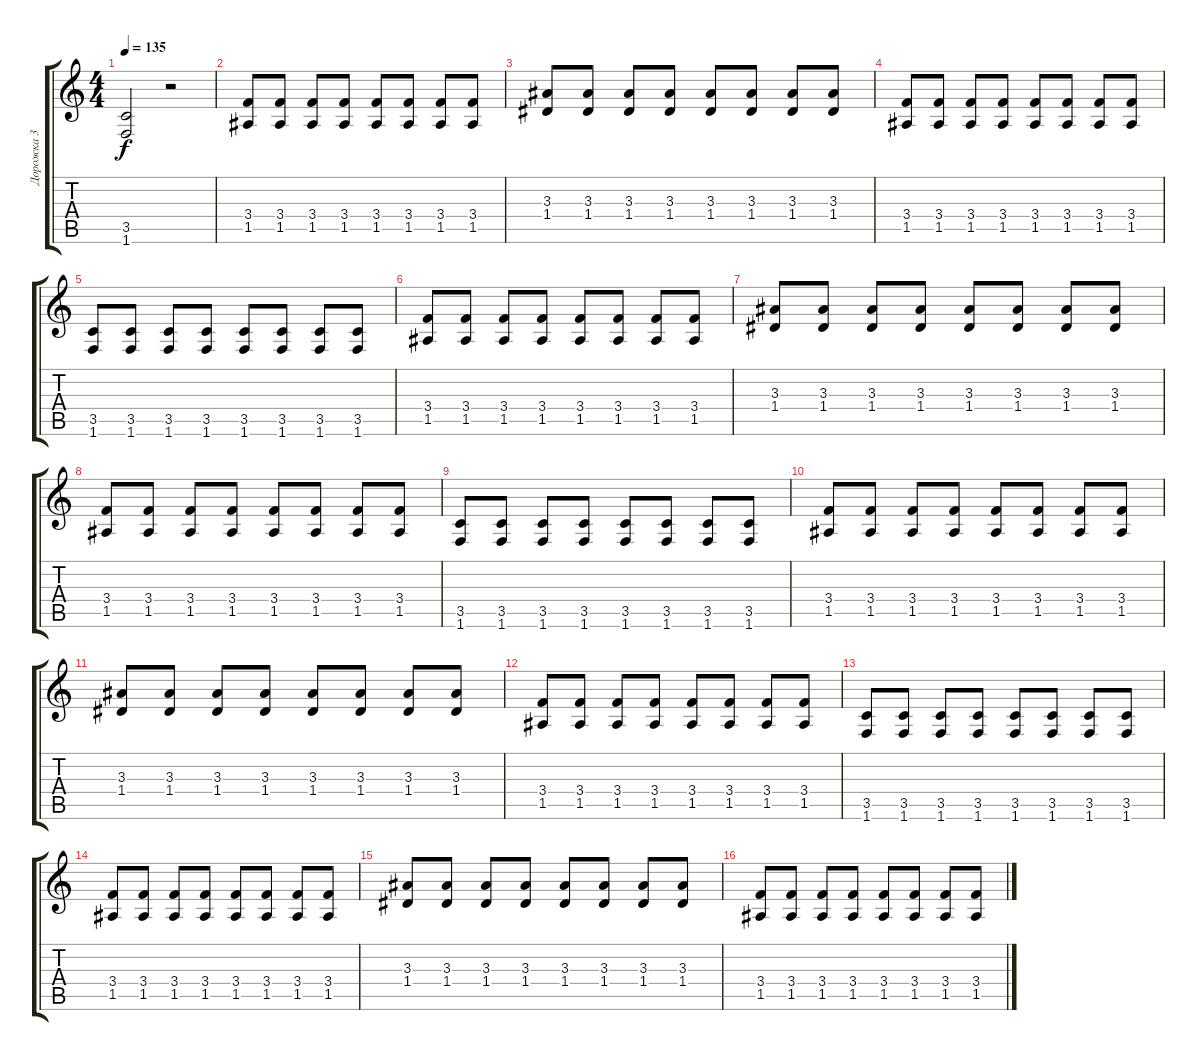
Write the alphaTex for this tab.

\track ("Дорожка 3" "Дорожка 3") {instrument distortionguitar}
\staff {score tabs}
\tuning (E4 B3 G3 D3 A2 E2) {hide}
\ts (4 4)
\tempo 135
\clef g2
\ks c
(3.5 1.6).2{dy f} r.2 |
(3.4 1.5).8 (3.4 1.5).8 (3.4 1.5).8 (3.4 1.5).8 (3.4 1.5).8 (3.4 1.5).8 (3.4 1.5).8 (3.4 1.5).8 |
(3.3 1.4).8 (3.3 1.4).8 (3.3 1.4).8 (3.3 1.4).8 (3.3 1.4).8 (3.3 1.4).8 (3.3 1.4).8 (3.3 1.4).8 |
(3.4 1.5).8 (3.4 1.5).8 (3.4 1.5).8 (3.4 1.5).8 (3.4 1.5).8 (3.4 1.5).8 (3.4 1.5).8 (3.4 1.5).8 |
(3.5 1.6).8 (3.5 1.6).8 (3.5 1.6).8 (3.5 1.6).8 (3.5 1.6).8 (3.5 1.6).8 (3.5 1.6).8 (3.5 1.6).8 |
(3.4 1.5).8 (3.4 1.5).8 (3.4 1.5).8 (3.4 1.5).8 (3.4 1.5).8 (3.4 1.5).8 (3.4 1.5).8 (3.4 1.5).8 |
(3.3 1.4).8 (3.3 1.4).8 (3.3 1.4).8 (3.3 1.4).8 (3.3 1.4).8 (3.3 1.4).8 (3.3 1.4).8 (3.3 1.4).8 |
(3.4 1.5).8 (3.4 1.5).8 (3.4 1.5).8 (3.4 1.5).8 (3.4 1.5).8 (3.4 1.5).8 (3.4 1.5).8 (3.4 1.5).8 |
(3.5 1.6).8 (3.5 1.6).8 (3.5 1.6).8 (3.5 1.6).8 (3.5 1.6).8 (3.5 1.6).8 (3.5 1.6).8 (3.5 1.6).8 |
(3.4 1.5).8 (3.4 1.5).8 (3.4 1.5).8 (3.4 1.5).8 (3.4 1.5).8 (3.4 1.5).8 (3.4 1.5).8 (3.4 1.5).8 |
(3.3 1.4).8 (3.3 1.4).8 (3.3 1.4).8 (3.3 1.4).8 (3.3 1.4).8 (3.3 1.4).8 (3.3 1.4).8 (3.3 1.4).8 |
(3.4 1.5).8 (3.4 1.5).8 (3.4 1.5).8 (3.4 1.5).8 (3.4 1.5).8 (3.4 1.5).8 (3.4 1.5).8 (3.4 1.5).8 |
(3.5 1.6).8 (3.5 1.6).8 (3.5 1.6).8 (3.5 1.6).8 (3.5 1.6).8 (3.5 1.6).8 (3.5 1.6).8 (3.5 1.6).8 |
(3.4 1.5).8 (3.4 1.5).8 (3.4 1.5).8 (3.4 1.5).8 (3.4 1.5).8 (3.4 1.5).8 (3.4 1.5).8 (3.4 1.5).8 |
(3.3 1.4).8 (3.3 1.4).8 (3.3 1.4).8 (3.3 1.4).8 (3.3 1.4).8 (3.3 1.4).8 (3.3 1.4).8 (3.3 1.4).8 |
(3.4 1.5).8 (3.4 1.5).8 (3.4 1.5).8 (3.4 1.5).8 (3.4 1.5).8 (3.4 1.5).8 (3.4 1.5).8 (3.4 1.5).8
